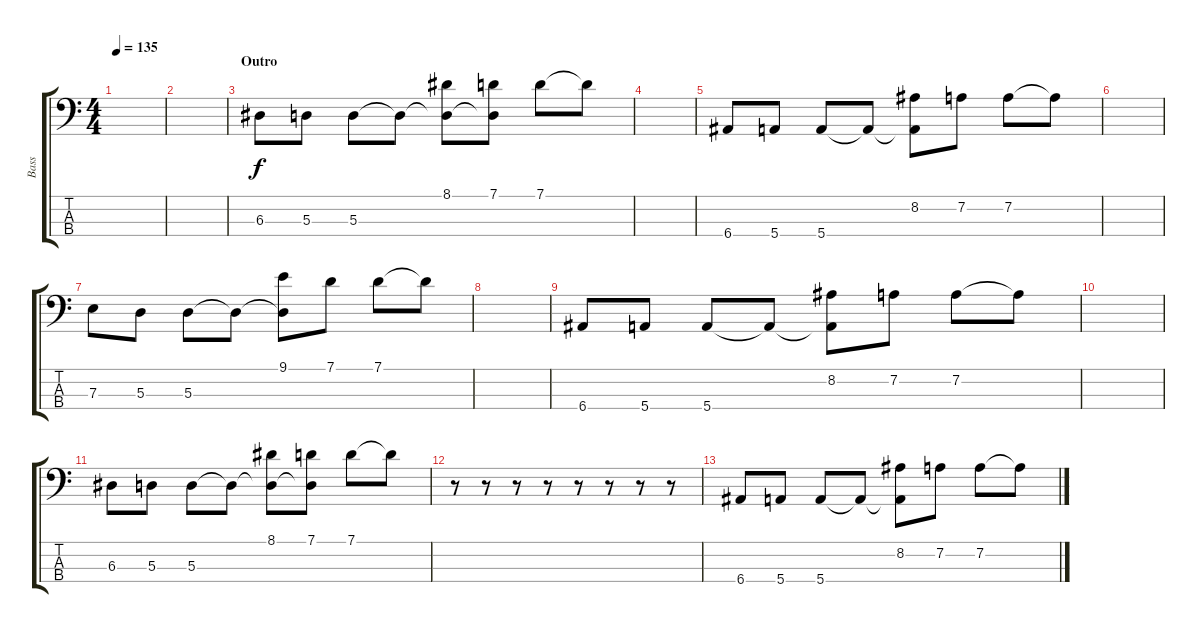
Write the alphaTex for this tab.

\track ("Bass" "Bass") {instrument electricbassfinger}
\staff {score tabs}
\tuning (G2 D2 A1 E1) {hide}
\ts (4 4)
\tempo 135
\clef f4
\ks c
|
|
\section ("" "Outro")
6.3.8 5.3.8 5.3.8 5.3{t}.8 (8.1 5.3{t}).8 (7.1 5.3{t}).8 7.1.8 7.1{t}.8 |
|
6.4.8 5.4.8 5.4.8 5.4{t}.8 (8.2 5.4{t}).8 7.2.8 7.2.8 7.2{t}.8 |
|
7.3.8 5.3.8 5.3.8 5.3{t}.8 (9.1 5.3{t}).8 7.1.8 7.1.8 7.1{t}.8 |
|
6.4.8 5.4.8 5.4.8 5.4{t}.8 (8.2 5.4{t}).8 7.2.8 7.2.8 7.2{t}.8 |
|
6.3.8{volume 16} 5.3.8 5.3.8{volume 15} 5.3{t}.8 (8.1 5.3{t}).8{volume 14} (7.1 5.3{t}).8 7.1.8{volume 13} 7.1{t}.8 |
r.8{volume 14} r.8 r.8 r.8 r.8 r.8 r.8 r.8 |
6.4.8{volume 6} 5.4.8 5.4.8{volume 4} 5.4{t}.8 (8.2 5.4{t}).8{volume 0} 7.2.8 7.2.8 7.2{t}.8
